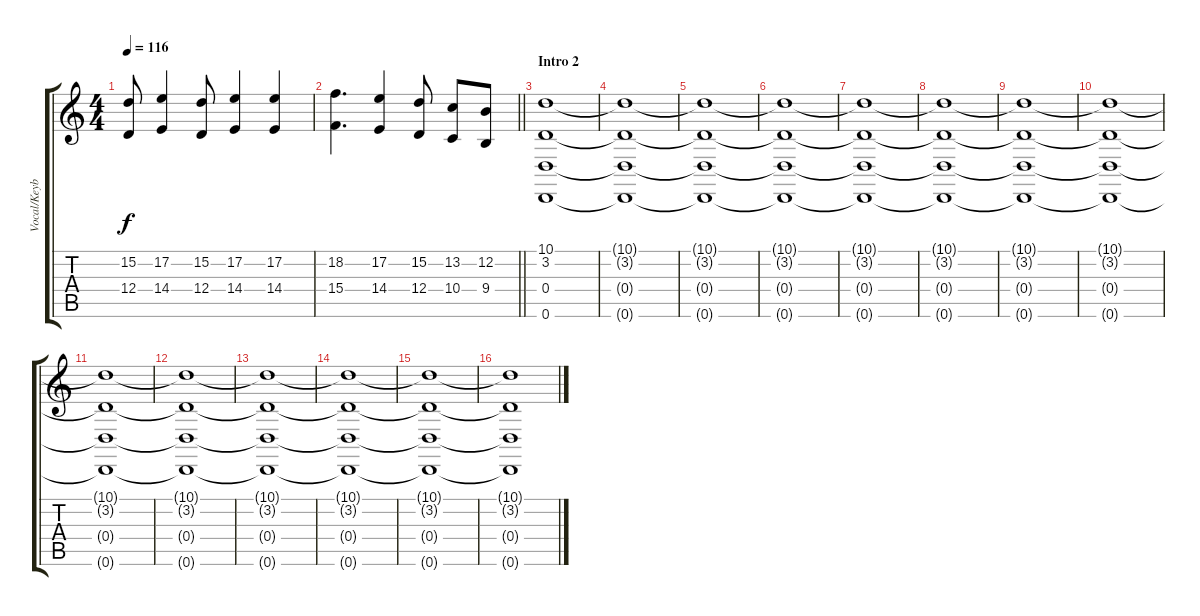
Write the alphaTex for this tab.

\track ("Vocal/Keyboard Synth" "Vocal/Keyb") {instrument lead6voice}
\staff {score tabs}
\tuning (E4 B3 G3 D3 A2 D2) {hide}
\ts (4 4)
\tempo 116
\clef g2
\ks c
(15.2 12.4).8{dy f} (17.2 14.4).4 (15.2 12.4).8 (17.2 14.4).4 (17.2 14.4).4 |
\barLineRight lightlight
(18.2 15.4).4{d} (17.2 14.4).4 (15.2 12.4).8 (13.2 10.4).8 (12.2 9.4).8 |
\section ("" "Intro 2")
(10.1 3.2 0.4 0.6).1{volume 10 instrument rockorgan} |
(10.1{t} 3.2{t} 0.4{t} 0.6{t}).1 |
(10.1{t} 3.2{t} 0.4{t} 0.6{t}).1 |
(10.1{t} 3.2{t} 0.4{t} 0.6{t}).1 |
(10.1{t} 3.2{t} 0.4{t} 0.6{t}).1 |
(10.1{t} 3.2{t} 0.4{t} 0.6{t}).1 |
(10.1{t} 3.2{t} 0.4{t} 0.6{t}).1 |
(10.1{t} 3.2{t} 0.4{t} 0.6{t}).1 |
(10.1{t} 3.2{t} 0.4{t} 0.6{t}).1 |
(10.1{t} 3.2{t} 0.4{t} 0.6{t}).1 |
(10.1{t} 3.2{t} 0.4{t} 0.6{t}).1 |
(10.1{t} 3.2{t} 0.4{t} 0.6{t}).1 |
(10.1{t} 3.2{t} 0.4{t} 0.6{t}).1 |
(10.1{t} 3.2{t} 0.4{t} 0.6{t}).1
